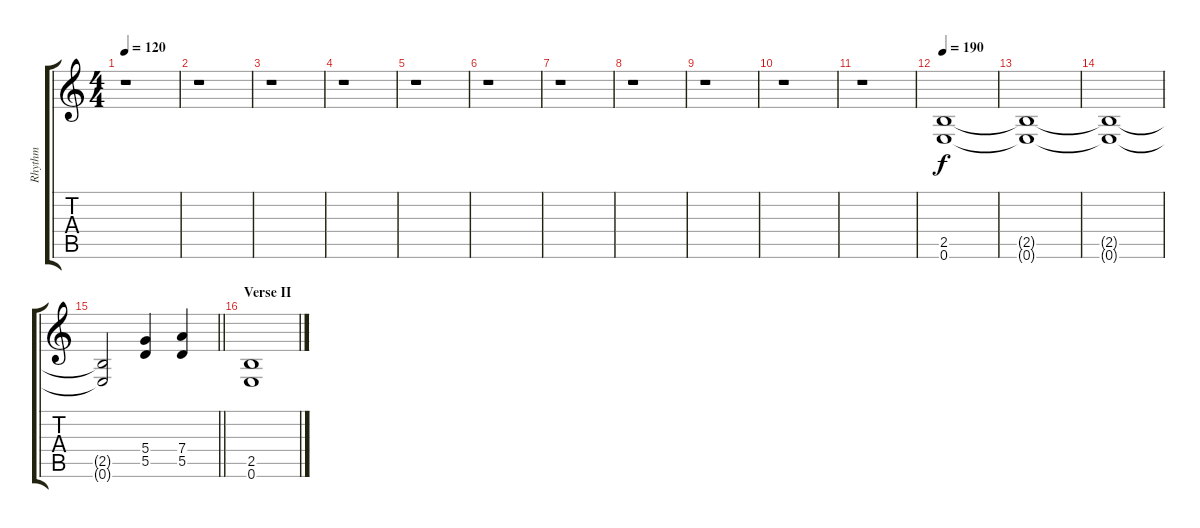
\track ("Rhythm" "Rhythm") {instrument distortionguitar}
\staff {score tabs}
\tuning (E4 B3 G3 D3 A2 E2) {hide}
\ts (4 4)
\tempo 120
\clef g2
\ks c
r.1{dy f} |
r.1 |
r.1 |
r.1 |
r.1 |
r.1 |
r.1 |
r.1 |
r.1 |
r.1 |
r.1 |
\tempo 190
(2.5 0.6).1{volume 13} |
(2.5{t} 0.6{t}).1 |
(2.5{t} 0.6{t}).1 |
\barLineRight lightlight
(2.5{t} 0.6{t}).2 (5.4 5.5).4 (7.4 5.5).4 |
\section ("" "Verse II")
(2.5 0.6).1
